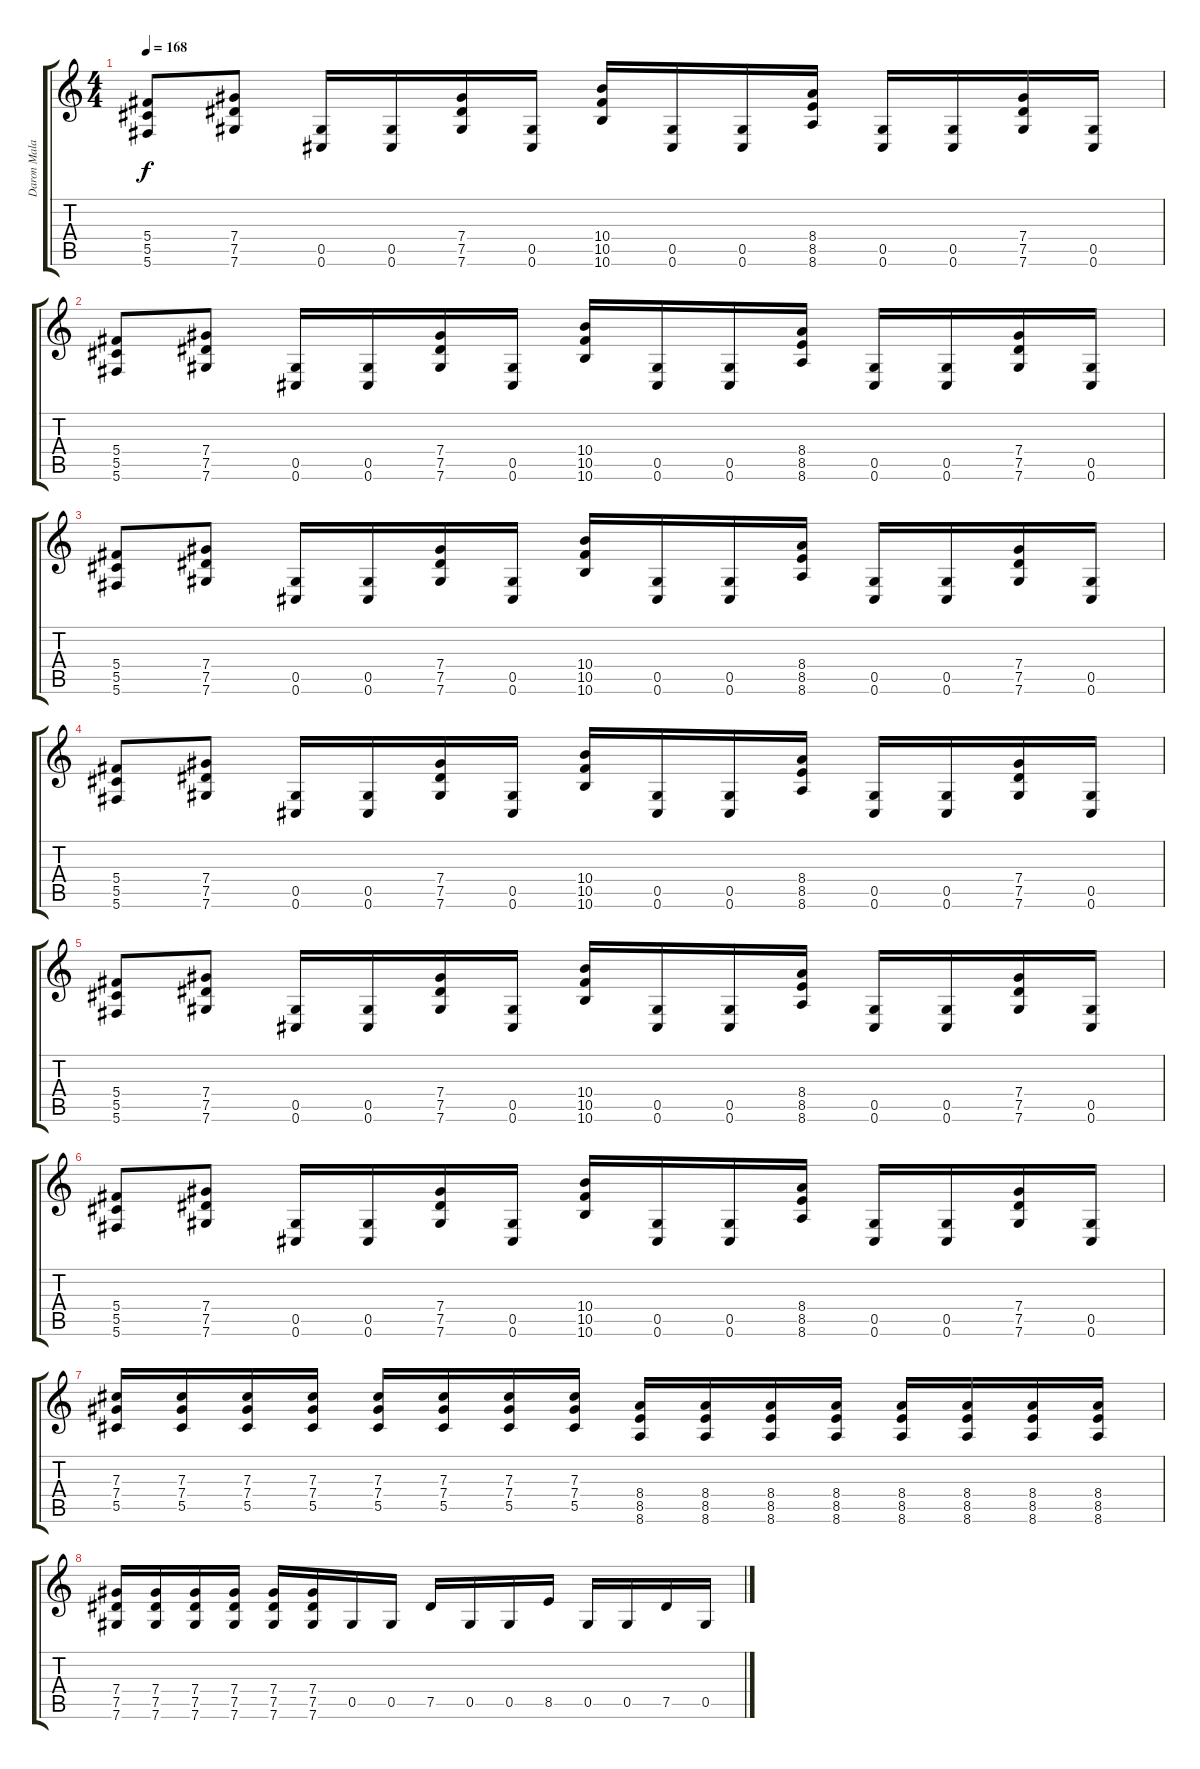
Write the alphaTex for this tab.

\track ("Daron Malakian" "Daron Mala") {instrument distortionguitar}
\staff {score tabs}
\tuning (Eb4 Bb3 Gb3 Db3 Ab2 Db2) {hide}
\ts (4 4)
\tempo 168
\clef g2
\ks c
(5.4 5.5 5.6).8{dy f} (7.4 7.5 7.6).8 (0.5 0.6).16 (0.5 0.6).16 (7.4 7.5 7.6).16 (0.5 0.6).16 (10.4 10.5 10.6).16 (0.5 0.6).16 (0.5 0.6).16 (8.4 8.5 8.6).16 (0.5 0.6).16 (0.5 0.6).16 (7.4 7.5 7.6).16 (0.5 0.6).16 |
(5.4 5.5 5.6).8 (7.4 7.5 7.6).8 (0.5 0.6).16 (0.5 0.6).16 (7.4 7.5 7.6).16 (0.5 0.6).16 (10.4 10.5 10.6).16 (0.5 0.6).16 (0.5 0.6).16 (8.4 8.5 8.6).16 (0.5 0.6).16 (0.5 0.6).16 (7.4 7.5 7.6).16 (0.5 0.6).16 |
(5.4 5.5 5.6).8 (7.4 7.5 7.6).8 (0.5 0.6).16 (0.5 0.6).16 (7.4 7.5 7.6).16 (0.5 0.6).16 (10.4 10.5 10.6).16 (0.5 0.6).16 (0.5 0.6).16 (8.4 8.5 8.6).16 (0.5 0.6).16 (0.5 0.6).16 (7.4 7.5 7.6).16 (0.5 0.6).16 |
(5.4 5.5 5.6).8 (7.4 7.5 7.6).8 (0.5 0.6).16 (0.5 0.6).16 (7.4 7.5 7.6).16 (0.5 0.6).16 (10.4 10.5 10.6).16 (0.5 0.6).16 (0.5 0.6).16 (8.4 8.5 8.6).16 (0.5 0.6).16 (0.5 0.6).16 (7.4 7.5 7.6).16 (0.5 0.6).16 |
(5.4 5.5 5.6).8 (7.4 7.5 7.6).8 (0.5 0.6).16 (0.5 0.6).16 (7.4 7.5 7.6).16 (0.5 0.6).16 (10.4 10.5 10.6).16 (0.5 0.6).16 (0.5 0.6).16 (8.4 8.5 8.6).16 (0.5 0.6).16 (0.5 0.6).16 (7.4 7.5 7.6).16 (0.5 0.6).16 |
(5.4 5.5 5.6).8 (7.4 7.5 7.6).8 (0.5 0.6).16 (0.5 0.6).16 (7.4 7.5 7.6).16 (0.5 0.6).16 (10.4 10.5 10.6).16 (0.5 0.6).16 (0.5 0.6).16 (8.4 8.5 8.6).16 (0.5 0.6).16 (0.5 0.6).16 (7.4 7.5 7.6).16 (0.5 0.6).16 |
\section ("" "")
(7.3 7.4 5.5).16 (7.3 7.4 5.5).16 (7.3 7.4 5.5).16 (7.3 7.4 5.5).16 (7.3 7.4 5.5).16 (7.3 7.4 5.5).16 (7.3 7.4 5.5).16 (7.3 7.4 5.5).16 (8.4 8.5 8.6).16 (8.4 8.5 8.6).16 (8.4 8.5 8.6).16 (8.4 8.5 8.6).16 (8.4 8.5 8.6).16 (8.4 8.5 8.6).16 (8.4 8.5 8.6).16 (8.4 8.5 8.6).16 |
(7.4 7.5 7.6).16 (7.4 7.5 7.6).16 (7.4 7.5 7.6).16 (7.4 7.5 7.6).16 (7.4 7.5 7.6).16 (7.4 7.5 7.6).16 0.5.16 0.5.16 7.5.16 0.5.16 0.5.16 8.5.16 0.5.16 0.5.16 7.5.16 0.5.16
